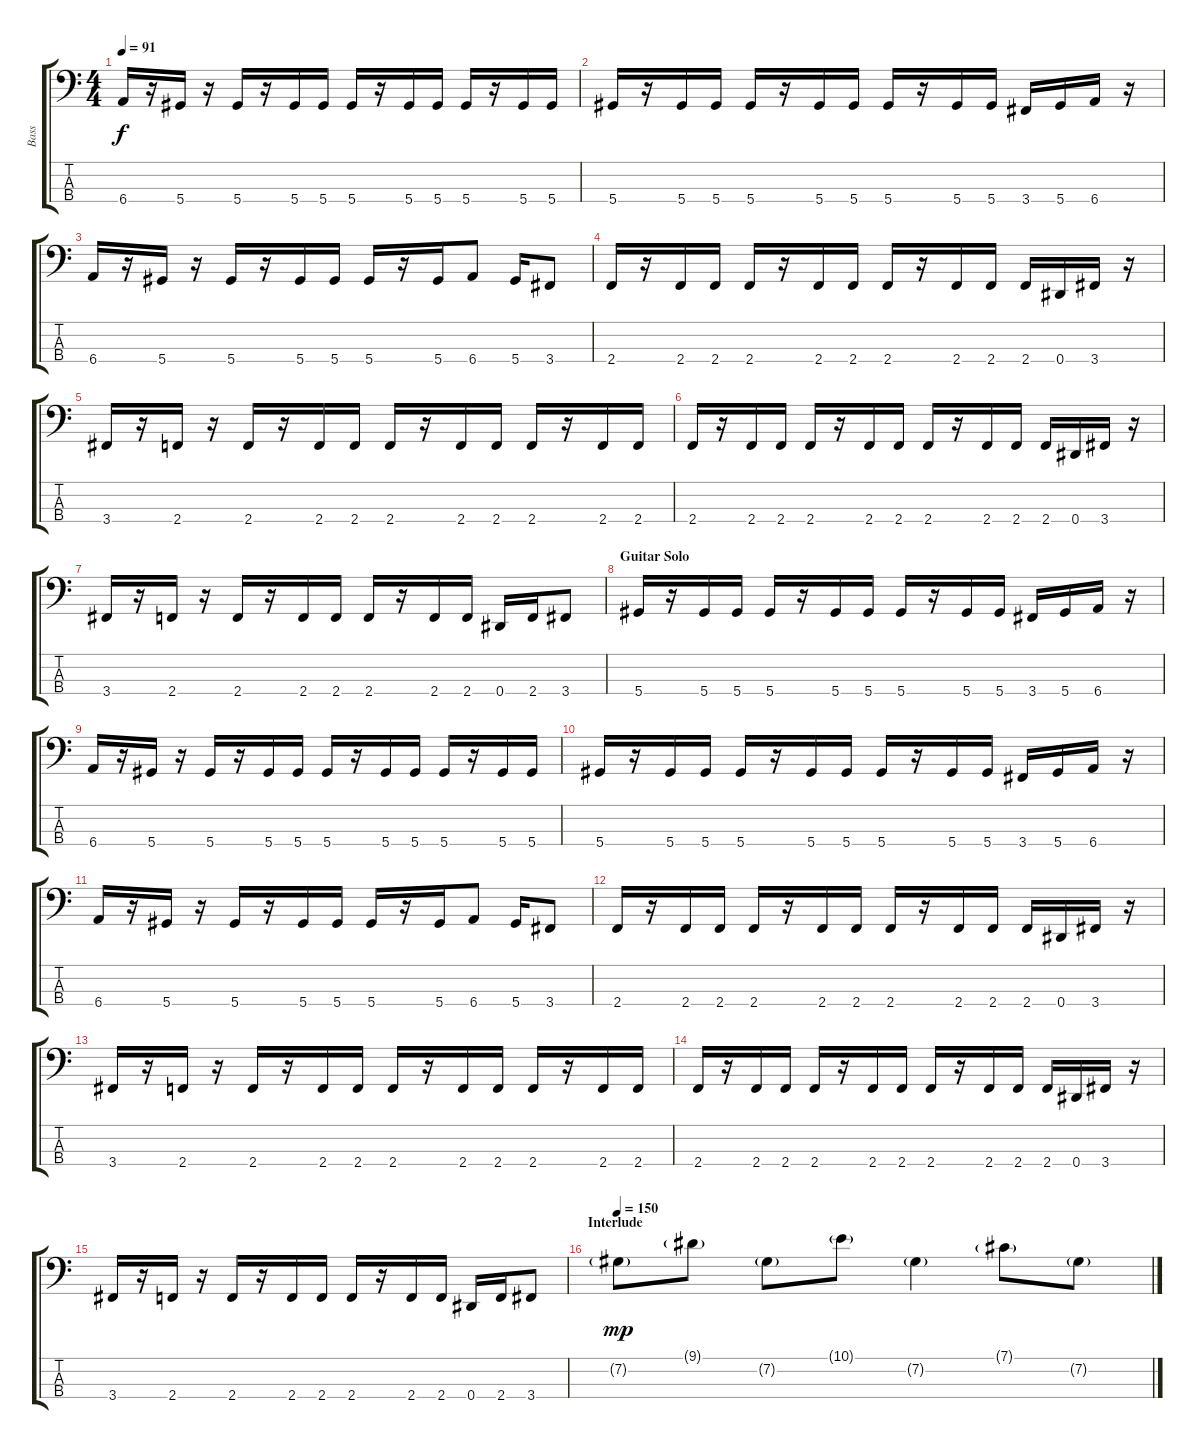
\track ("Bass" "Bass") {instrument electricbasspick}
\staff {score tabs}
\tuning (Gb2 Db2 Ab1 Eb1) {hide}
\ts (4 4)
\tempo 91
\clef f4
\ks c
6.4.16{dy f} r.16 5.4.16 r.16 5.4.16 r.16 5.4.16 5.4.16 5.4.16 r.16 5.4.16 5.4.16 5.4.16 r.16 5.4.16 5.4.16 |
5.4.16 r.16 5.4.16 5.4.16 5.4.16 r.16 5.4.16 5.4.16 5.4.16 r.16 5.4.16 5.4.16 3.4.16 5.4.16 6.4.16 r.16 |
6.4.16 r.16 5.4.16 r.16 5.4.16 r.16 5.4.16 5.4.16 5.4.16 r.16 5.4.16 6.4.8 5.4.16 3.4.8 |
2.4.16 r.16 2.4.16 2.4.16 2.4.16 r.16 2.4.16 2.4.16 2.4.16 r.16 2.4.16 2.4.16 2.4.16 0.4.16 3.4.16 r.16 |
3.4.16 r.16 2.4.16 r.16 2.4.16 r.16 2.4.16 2.4.16 2.4.16 r.16 2.4.16 2.4.16 2.4.16 r.16 2.4.16 2.4.16 |
2.4.16 r.16 2.4.16 2.4.16 2.4.16 r.16 2.4.16 2.4.16 2.4.16 r.16 2.4.16 2.4.16 2.4.16 0.4.16 3.4.16 r.16 |
3.4.16 r.16 2.4.16 r.16 2.4.16 r.16 2.4.16 2.4.16 2.4.16 r.16 2.4.16 2.4.16 0.4.16 2.4.16 3.4.8 |
\section ("" "Guitar Solo")
5.4.16 r.16 5.4.16 5.4.16 5.4.16 r.16 5.4.16 5.4.16 5.4.16 r.16 5.4.16 5.4.16 3.4.16 5.4.16 6.4.16 r.16 |
6.4.16 r.16 5.4.16 r.16 5.4.16 r.16 5.4.16 5.4.16 5.4.16 r.16 5.4.16 5.4.16 5.4.16 r.16 5.4.16 5.4.16 |
5.4.16 r.16 5.4.16 5.4.16 5.4.16 r.16 5.4.16 5.4.16 5.4.16 r.16 5.4.16 5.4.16 3.4.16 5.4.16 6.4.16 r.16 |
6.4.16 r.16 5.4.16 r.16 5.4.16 r.16 5.4.16 5.4.16 5.4.16 r.16 5.4.16 6.4.8 5.4.16 3.4.8 |
2.4.16 r.16 2.4.16 2.4.16 2.4.16 r.16 2.4.16 2.4.16 2.4.16 r.16 2.4.16 2.4.16 2.4.16 0.4.16 3.4.16 r.16 |
3.4.16 r.16 2.4.16 r.16 2.4.16 r.16 2.4.16 2.4.16 2.4.16 r.16 2.4.16 2.4.16 2.4.16 r.16 2.4.16 2.4.16 |
2.4.16 r.16 2.4.16 2.4.16 2.4.16 r.16 2.4.16 2.4.16 2.4.16 r.16 2.4.16 2.4.16 2.4.16 0.4.16 3.4.16 r.16 |
3.4.16 r.16 2.4.16 r.16 2.4.16 r.16 2.4.16 2.4.16 2.4.16 r.16 2.4.16 2.4.16 0.4.16 2.4.16 3.4.8 |
\section ("" "Interlude")
\tempo 150
7.2{g}.8{dy mp} 9.1{g}.8 7.2{g}.8 10.1{g}.8 7.2{g}.4 7.1{g}.8 7.2{g}.8
